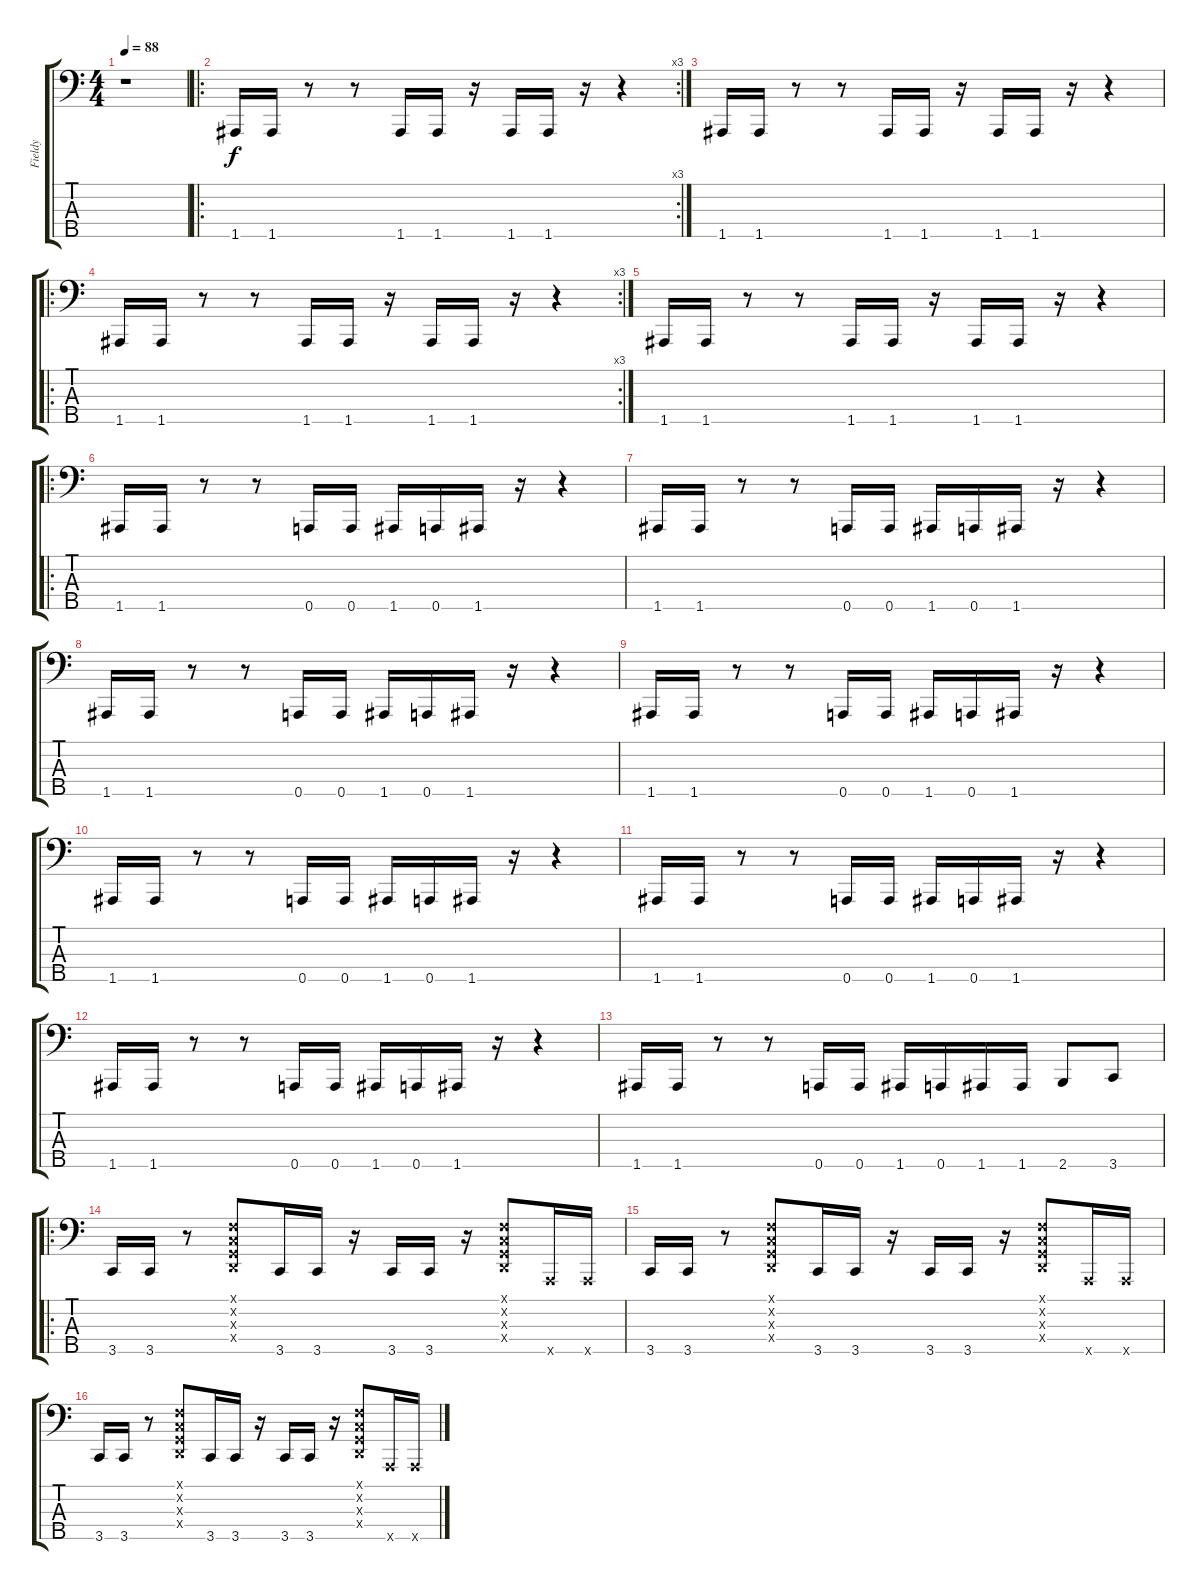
\track ("Fieldy" "Fieldy") {instrument slapbass1}
\staff {score tabs}
\tuning (F2 C2 G1 D1 A0) {hide}
\ts (4 4)
\tempo 88
\clef f4
\ks c
r.1{dy f instrument slapbass1} |
\ro
\rc 3
1.5.16 1.5.16 r.8 r.8 1.5.16 1.5.16 r.16 1.5.16 1.5.16 r.16 r.4 |
1.5.16 1.5.16 r.8 r.8 1.5.16 1.5.16 r.16 1.5.16 1.5.16 r.16 r.4 |
\ro
\rc 3
1.5.16 1.5.16 r.8 r.8 1.5.16 1.5.16 r.16 1.5.16 1.5.16 r.16 r.4 |
1.5.16 1.5.16 r.8 r.8 1.5.16 1.5.16 r.16 1.5.16 1.5.16 r.16 r.4 |
\ro
1.5.16 1.5.16 r.8 r.8 0.5.16 0.5.16 1.5.16 0.5.16 1.5.16 r.16 r.4 |
1.5.16 1.5.16 r.8 r.8 0.5.16 0.5.16 1.5.16 0.5.16 1.5.16 r.16 r.4 |
1.5.16 1.5.16 r.8 r.8 0.5.16 0.5.16 1.5.16 0.5.16 1.5.16 r.16 r.4 |
1.5.16 1.5.16 r.8 r.8 0.5.16 0.5.16 1.5.16 0.5.16 1.5.16 r.16 r.4 |
1.5.16 1.5.16 r.8 r.8 0.5.16 0.5.16 1.5.16 0.5.16 1.5.16 r.16 r.4 |
1.5.16 1.5.16 r.8 r.8 0.5.16 0.5.16 1.5.16 0.5.16 1.5.16 r.16 r.4 |
1.5.16 1.5.16 r.8 r.8 0.5.16 0.5.16 1.5.16 0.5.16 1.5.16 r.16 r.4 |
1.5.16 1.5.16 r.8 r.8 0.5.16 0.5.16 1.5.16 0.5.16 1.5.16 1.5.16 2.5.8 3.5.8 |
\ro
3.5.16 3.5.16 r.8 (0.1{x} 0.2{x} 0.3{x} 0.4{x}).8 3.5.16 3.5.16 r.16 3.5.16 3.5.16 r.16 (0.1{x} 0.2{x} 0.3{x} 0.4{x}).8 0.5{x}.16 0.5{x}.16 |
3.5.16 3.5.16 r.8 (0.1{x} 0.2{x} 0.3{x} 0.4{x}).8 3.5.16 3.5.16 r.16 3.5.16 3.5.16 r.16 (0.1{x} 0.2{x} 0.3{x} 0.4{x}).8 0.5{x}.16 0.5{x}.16 |
3.5.16 3.5.16 r.8 (0.1{x} 0.2{x} 0.3{x} 0.4{x}).8 3.5.16 3.5.16 r.16 3.5.16 3.5.16 r.16 (0.1{x} 0.2{x} 0.3{x} 0.4{x}).8 0.5{x}.16 0.5{x}.16
